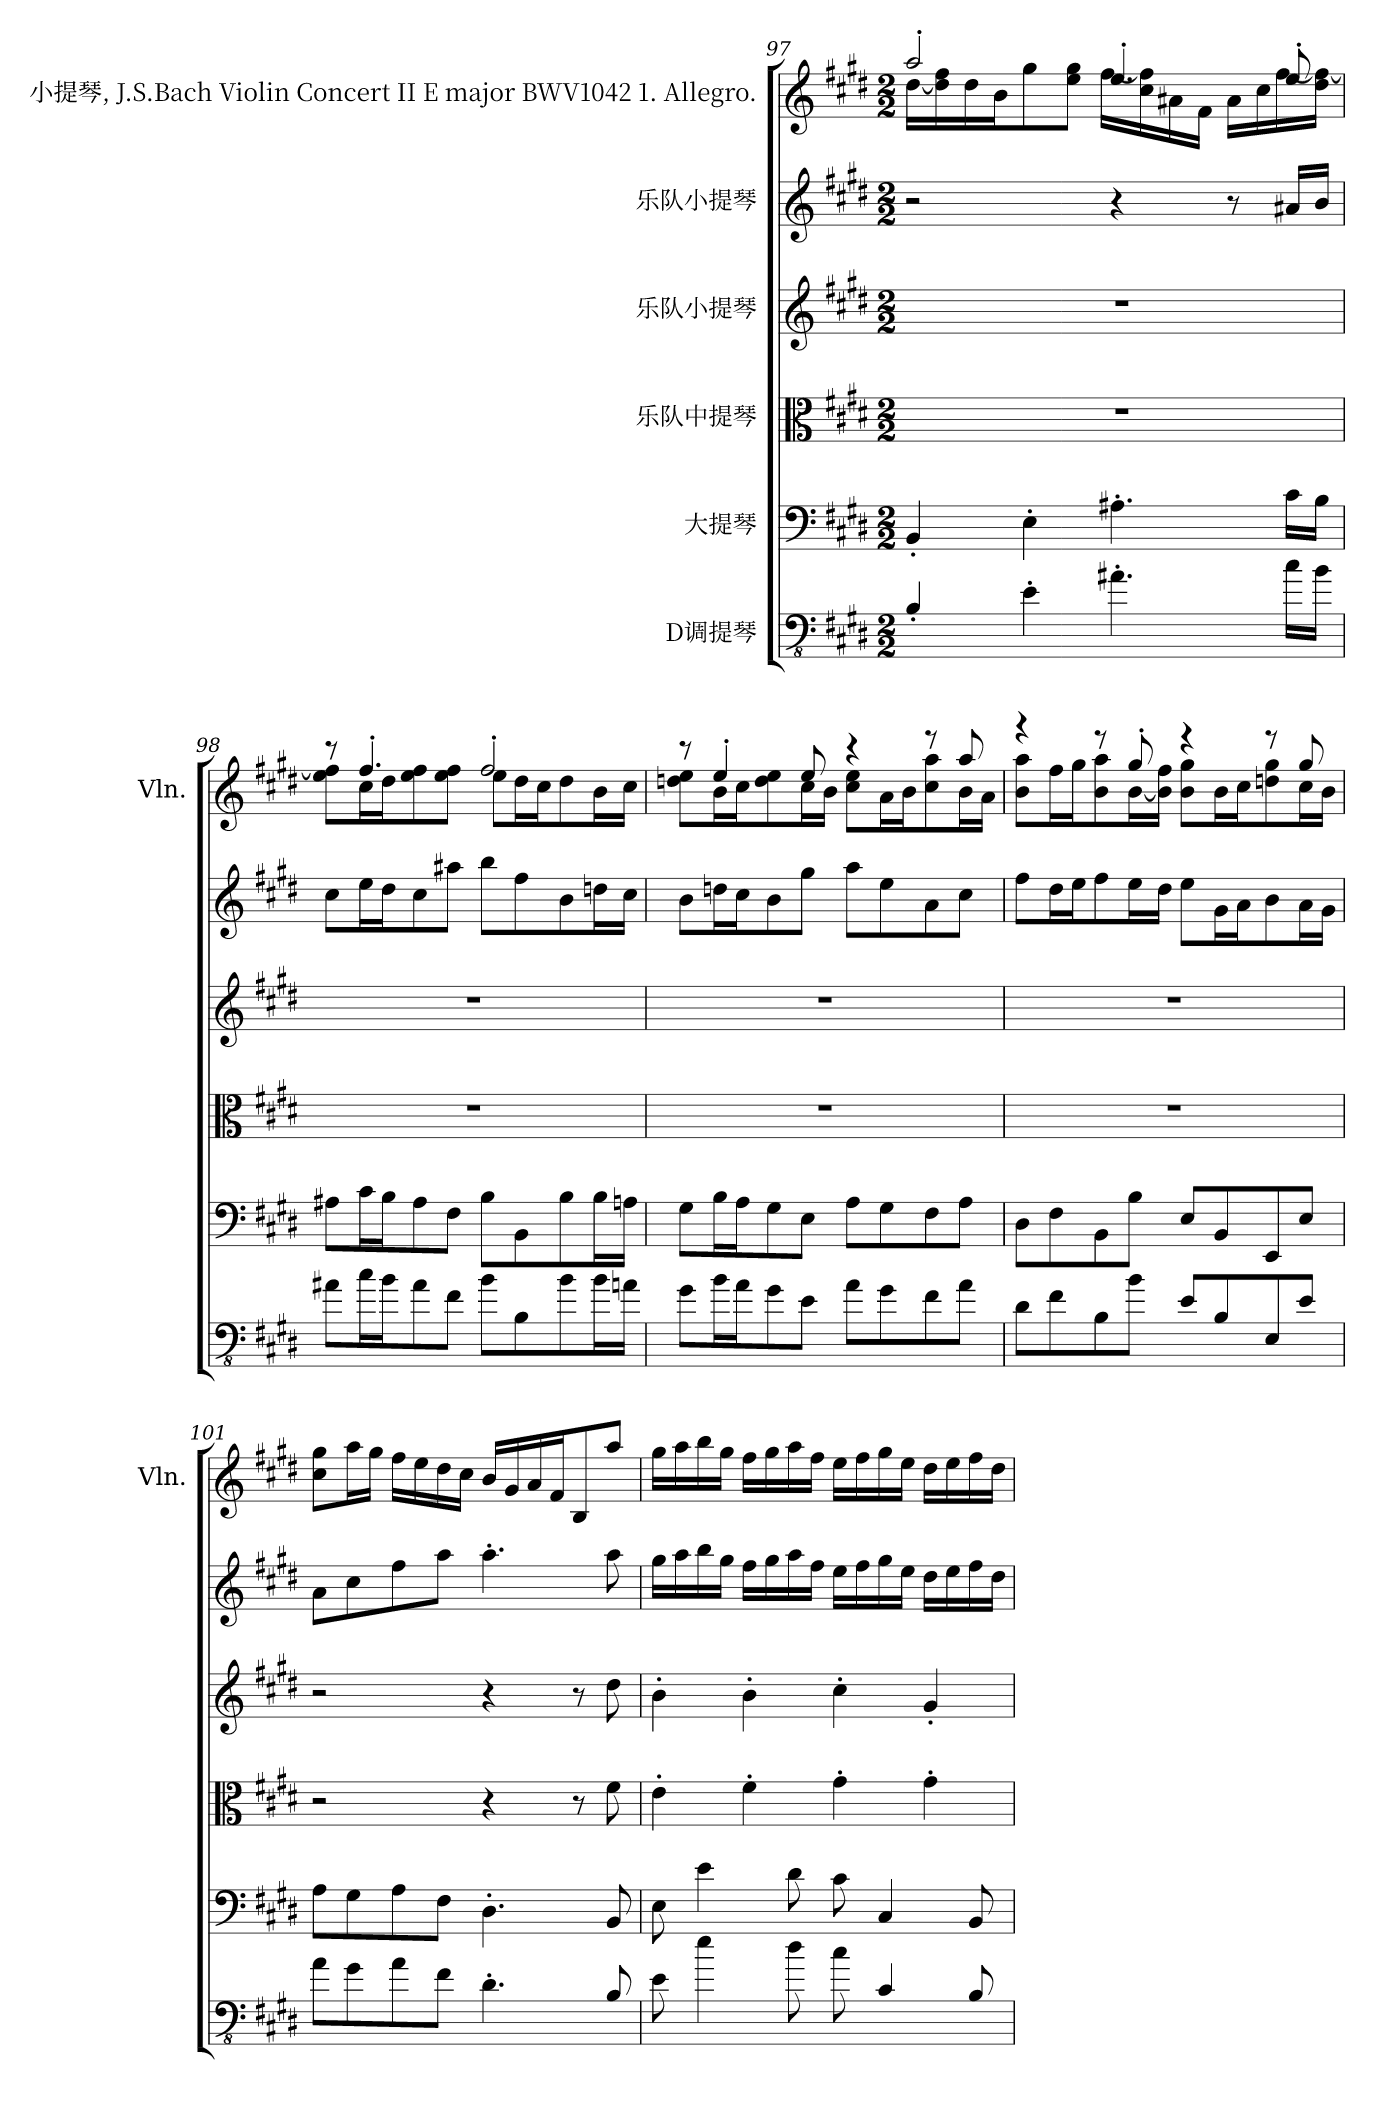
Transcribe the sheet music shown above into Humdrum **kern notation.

**kern	**kern	**kern	**kern	**kern	**kern
*part6	*part5	*part4	*part3	*part2	*part1
*staff6	*staff5	*staff4	*staff3	*staff2	*staff1
*I"D调提琴	*I"大提琴	*I"乐队中提琴	*I"乐队小提琴	*I"乐队小提琴	*I"小提琴, J.S.Bach Violin Concert II E major BWV1042 1. Allegro.
*	*	*	*	*	*I'Vln.
*clefFv4	*clefF4	*clefC3	*clefG2	*clefG2	*clefG2
*ITrd7c12	*	*	*	*	*
*k[f#c#g#d#]	*k[f#c#g#d#]	*k[f#c#g#d#]	*k[f#c#g#d#]	*k[f#c#g#d#]	*k[f#c#g#d#]
*M2/2	*M2/2	*M2/2	*M2/2	*M2/2	*M2/2
=97	=97	=97	=97	=97	=97
*	*	*	*	*	*^
4BBB'/	4BB'/	1r	1r	2r	2aa'/	[16dd#\LL
.	.	.	.	.	.	16dd#\] 16ff#\
.	.	.	.	.	.	16dd#\
.	.	.	.	.	.	16b\J
4EE'\	4E'\	.	.	.	.	8gg#\
.	.	.	.	.	.	8ee\ 8gg#\J
4.AA#X'\	4.A#X'\	.	.	4r	4.ee'/	[16ff#\LL
.	.	.	.	.	.	16cc#\ 16ff#\]
.	.	.	.	.	.	16a#X\
.	.	.	.	.	.	16f#\JJ
.	.	.	.	8r	.	16a#\LL
.	.	.	.	.	.	16cc#\
16C#\LL	16c#\LL	.	.	16a#X/LL	8ee'/	[16ff#\
16BB\JJ	16B\JJ	.	.	16b/JJ	.	16dd#\ 16ff#\_JJ
!!LO:LB:g=z	!!
=98	=98	=98	=98	=98	=98	=98
8AA#X\L	8A#X\L	1r	1r	8cc#\L	8r	8ee\ 8ff#\]L
16C#\L	16c#\L	.	.	16ee\L	4.ff#'/	16cc#\L
16BB\J	16B\J	.	.	16dd#\J	.	16dd#\J
8AA#\	8A#\	.	.	8cc#\	.	8ee\ 8ff#\
8FF#\J	8F#\J	.	.	8aa#X\J	.	8ee\ 8ff#\J
8BB\L	8B\L	.	.	8bb\L	2ff#'/	8ee\L
8BBB\	8BB\	.	.	8ff#\	.	16dd#\L
.	.	.	.	.	.	16cc#\J
8BB\	8B\	.	.	8b\	.	8dd#\
16BB\L	16B\L	.	.	16ddn\L	.	16b\L
16AAn\JJ	16An\JJ	.	.	16cc#\JJ	.	16cc#\JJ
=99	=99	=99	=99	=99	=99	=99
8GG#\L	8G#\L	1r	1r	8b\L	8r	8ddn\ 8ee\L
16BB\L	16B\L	.	.	16ddn\L	4ee'/	16b\L
16AA\J	16A\J	.	.	16cc#\J	.	16cc#\J
8GG#\	8G#\	.	.	8b\	.	8dd\ 8ee\
8EE\J	8E\J	.	.	8gg#\J	8ee/	16cc#\L
.	.	.	.	.	.	16b\JJ
8AA\L	8A\L	.	.	8aa\L	4r	8cc#\ 8ee\L
8GG#\	8G#\	.	.	8ee\	.	16a\L
.	.	.	.	.	.	16b\J
8FF#\	8F#\	.	.	8a\	8r	8cc#\ 8aa\
8AA\J	8A\J	.	.	8cc#\J	8aa/	16b\L
.	.	.	.	.	.	16a\JJ
!!LO:PB:g=z	!!
=100	=100	=100	=100	=100	=100	=100
8DD#\L	8D#\L	1r	1r	8ff#\L	4r	8b\ 8aa\L
8FF#\	8F#\	.	.	16dd#\L	.	16ff#\L
.	.	.	.	16ee\J	.	16gg#\J
8BBB\	8BB\	.	.	8ff#\	8r	8b\ 8aa\
8BB\J	8B\J	.	.	16ee\L	8gg#'/	[16b\L
.	.	.	.	16dd#\JJ	.	16b\] 16ff#\JJ
8EE/L	8E/L	.	.	8ee\L	4r	8b\ 8gg#\L
8BBB/	8BB/	.	.	16g#\L	.	16b\L
.	.	.	.	16a\J	.	16cc#\J
8EEE/	8EE/	.	.	8b\	8r	8ddn\ 8gg#\
8EE/J	8E/J	.	.	16a\L	8gg#/	16cc#\L
.	.	.	.	16g#\JJ	.	16b\JJ
*	*	*	*	*	*v	*v
=101	=101	=101	=101	=101	=101
8AA\L	8A\L	2r	2r	8a\L	8cc#\ 8gg#\L
8GG#\	8G#\	.	.	8cc#\	16aa\L
.	.	.	.	.	16gg#\JJ
8AA\	8A\	.	.	8ff#\	16ff#\LL
.	.	.	.	.	16ee\
8FF#\J	8F#\J	.	.	8aa\J	16dd#\
.	.	.	.	.	16cc#\JJ
4.DD#'\	4.D#'\	4r	4r	4.aa'\	16b/LL
.	.	.	.	.	16g#/
.	.	.	.	.	16a/
.	.	.	.	.	16f#/J
.	.	8r	8r	.	8B/
8BBB/	8BB/	8f#\	8dd#\	8aa\	8aa/J
!!LO:LB:g=z
=102	=102	=102	=102	=102	=102
8EE\	8E\	4e'\	4b'\	16gg#\LL	16gg#\LL
.	.	.	.	16aa\	16aa\
4E\	4e\	.	.	16bb\	16bb\
.	.	.	.	16gg#\JJ	16gg#\JJ
.	.	4f#'\	4b'\	16ff#\LL	16ff#\LL
.	.	.	.	16gg#\	16gg#\
8D#\	8d#\	.	.	16aa\	16aa\
.	.	.	.	16ff#\JJ	16ff#\JJ
8C#\	8c#\	4g#'\	4cc#'\	16ee\LL	16ee\LL
.	.	.	.	16ff#\	16ff#\
4CC#/	4C#/	.	.	16gg#\	16gg#\
.	.	.	.	16ee\JJ	16ee\JJ
.	.	4g#'\	4g#'/	16dd#\LL	16dd#\LL
.	.	.	.	16ee\	16ee\
8BBB/	8BB/	.	.	16ff#\	16ff#\
.	.	.	.	16dd#\JJ	16dd#\JJ
=	=	=	=	=	=
*-	*-	*-	*-	*-	*-
